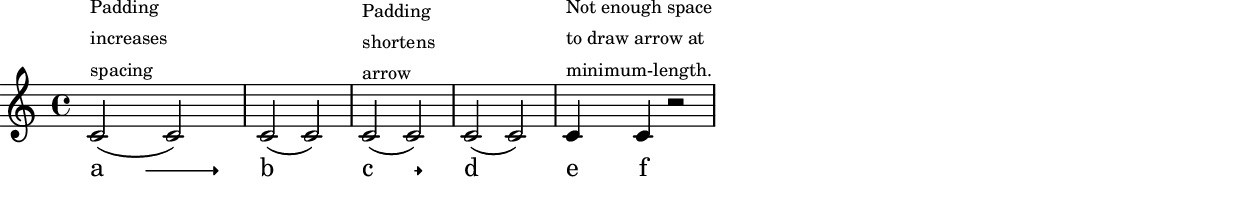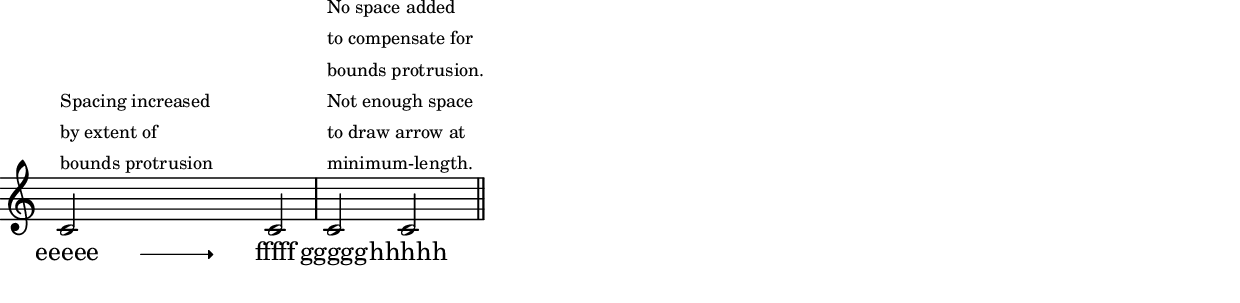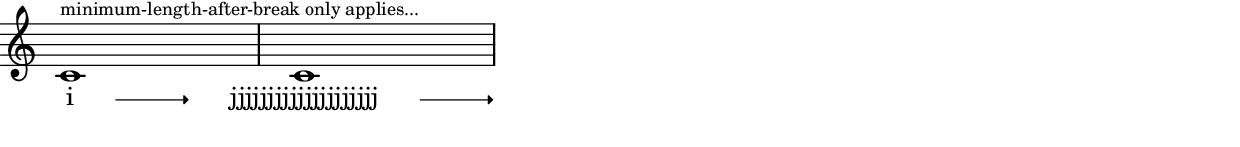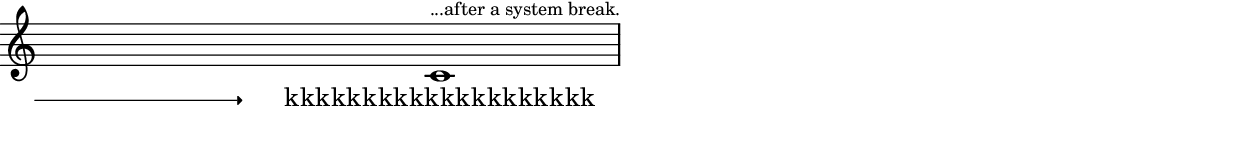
%% Generated by lilypond-book
%% Options: [exampleindent=10.16\mm,indent=0\mm,line-width=160\mm,paper-height=845.047\pt,paper-width=597.508\pt,papersize='(cons (* 597.508 pt) (* 845.047 pt))]
\include "lilypond-book-preamble.ly"


% ****************************************************************
% Start cut-&-pastable-section
% ****************************************************************

#(ly:set-option 'eps-box-padding 3.000000)



\paper {
  #(set-paper-size '(cons (* 597.508 pt) (* 845.047 pt)))
  indent = 0\mm
  line-width = 160\mm
  % offset the left padding, also add 1mm as lilypond creates cropped
  % images with a little space on the right
  line-width = #(- line-width (* mm  3.000000) (* mm 1))
}

\layout {
  
}




% ****************************************************************
% ly snippet:
% ****************************************************************
\sourcefilename "/lilypond-2.27.0/input/regression/vowel-transition-minimum-length.ly"
\sourcefileline 0
\version "2.21.0"

\header {

  texidoc = "For vowel transitions, @code{minimum-length} refers to
the drawn length of the arrow.  The protrusion of the syllables and
padding is in effect added to @code{minimum-length} for spacing.  This
default behavior can be changed by overriding @code{springs-and-rods},
which may cause the transition arrow not to be drawn if there is
insufficient space (rather than adding the space necessary to draw it
at @code{minimum-length}).  @code{minimum-length-after-break} controls
the minimum length of the segment following a system break."

}

\layout {
  ragged-right = ##t
}

\score {
  {
    \relative {
      c'2( ^\markup {
        \left-column { \tiny { Padding increases spacing } } } c) |
      c( c) |
      c( ^\markup {
        \left-column { \tiny { Padding shortens arrow } } } c) |
      c( c) |
      c4 ^\markup {
        \left-column { \tiny { "Not enough space"
                               "to draw arrow at"
                               "minimum-length." } } } c r2 | \break
      c2 ^\markup {
        \left-column { \tiny { "Spacing increased"
                               "by extent of"
                               "bounds protrusion" } } } c |
      c ^\markup {
        \left-column { \tiny { "No space added"
                               "to compensate for"
                               "bounds protrusion."
                               "Not enough space"
                               "to draw arrow at"
                               "minimum-length." } } } c \bar "||" \break
      c1 ^\markup { \tiny { "minimum-length-after-break only applies..." } }
      c1 \break
      c1 ^\markup { \tiny { "...after a system break." } }
    }

    \addlyrics {
      \override VowelTransition.minimum-length = #7
      \override VowelTransition.bound-details.left.padding = #4
      \override VowelTransition.bound-details.right.padding = #4
      a \vowelTransition b
      \temporary \override VowelTransition.springs-and-rods = #ly:spanner::set-spacing-rods
      c \vowelTransition d
      e \vowelTransition f
      \revert VowelTransition.springs-and-rods
      eeeee \vowelTransition fffff
      \once \override VowelTransition.springs-and-rods = ##f
      ggggg \vowelTransition hhhhh
      i \vowelTransition
      \override VowelTransition.after-line-breaking = ##t
      \override VowelTransition.minimum-length-after-break = #20
      jjjjjjjjjjjjjjjjjjjj \vowelTransition
      kkkkkkkkkkkkkkkkkkkk
    }
  }
}



% ****************************************************************
% end ly snippet
% ****************************************************************
